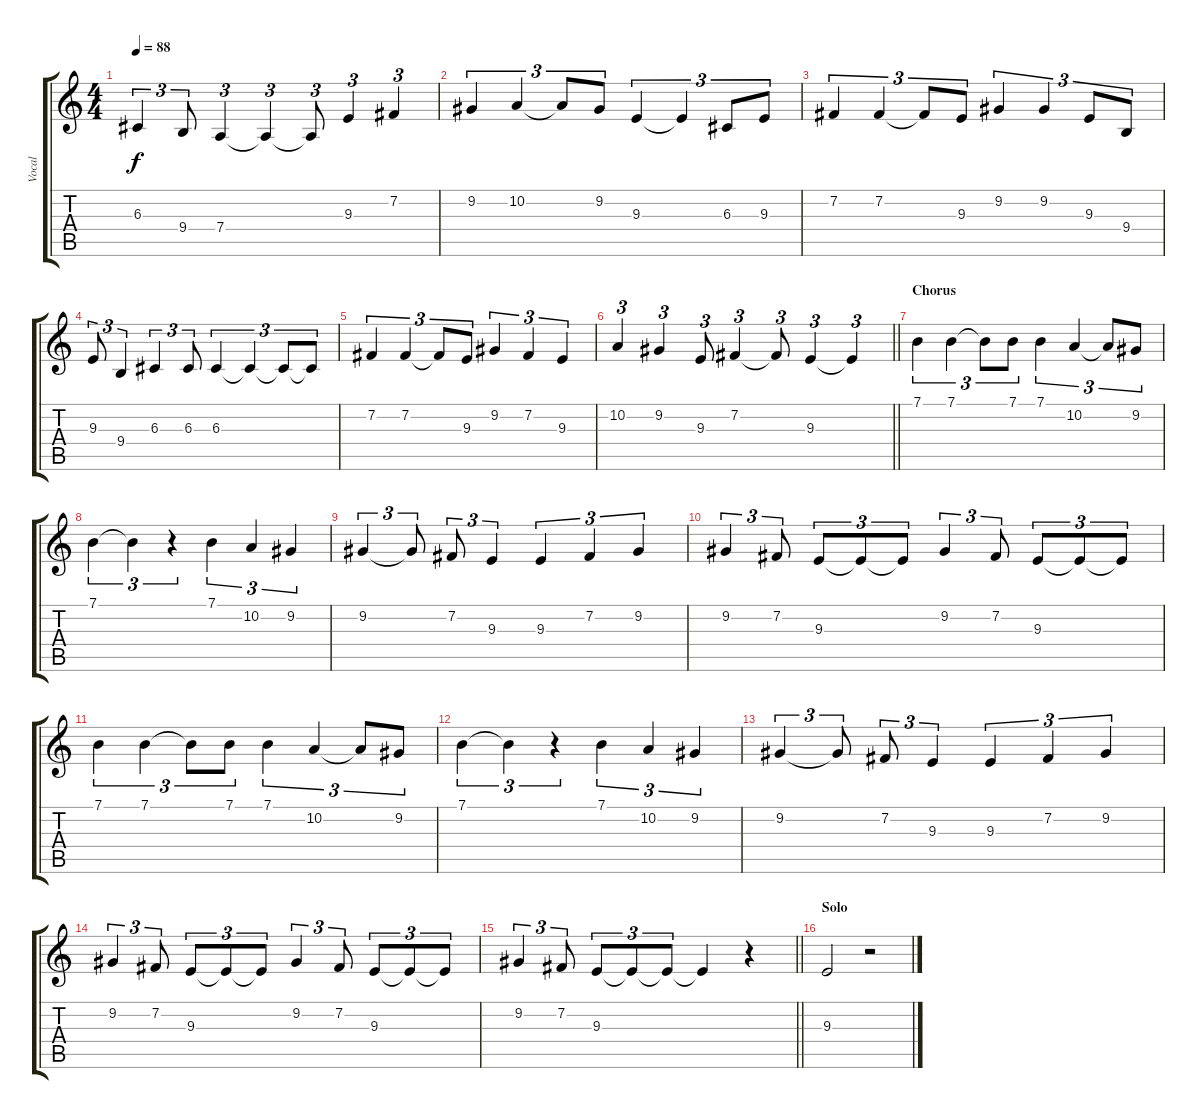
\track ("Vocal" "Vocal") {instrument clarinet}
\staff {score tabs}
\tuning (E4 B3 G3 D3 A2 E2) {hide}
\ts (4 4)
\tempo 88
\clef g2
\ks c
6.3.4{tu (3 2) dy f} 9.4.8{tu (3 2)} 7.4.4{tu (3 2)} 7.4{t}.4{tu (3 2)} 7.4{t}.8{tu (3 2)} 9.3.4{tu (3 2)} 7.2.4{tu (3 2)} |
9.2.4{tu (3 2)} 10.2.4{tu (3 2)} 10.2{t}.8{tu (3 2)} 9.2.8{tu (3 2)} 9.3.4{tu (3 2)} 9.3{t}.4{tu (3 2)} 6.3.8{tu (3 2)} 9.3.8{tu (3 2)} |
7.2.4{tu (3 2)} 7.2.4{tu (3 2)} 7.2{t}.8{tu (3 2)} 9.3.8{tu (3 2)} 9.2.4{tu (3 2)} 9.2.4{tu (3 2)} 9.3.8{tu (3 2)} 9.4.8{tu (3 2)} |
9.3.8{tu (3 2)} 9.4.4{tu (3 2)} 6.3.4{tu (3 2)} 6.3.8{tu (3 2)} 6.3.4{tu (3 2)} 6.3{t}.4{tu (3 2)} 6.3{t}.8{tu (3 2)} 6.3{t}.8{tu (3 2)} |
7.2.4{tu (3 2)} 7.2.4{tu (3 2)} 7.2{t}.8{tu (3 2)} 9.3.8{tu (3 2)} 9.2.4{tu (3 2)} 7.2.4{tu (3 2)} 9.3.4{tu (3 2)} |
\barLineRight lightlight
10.2.4{tu (3 2)} 9.2.4{tu (3 2)} 9.3.8{tu (3 2)} 7.2.4{tu (3 2)} 7.2{t}.8{tu (3 2)} 9.3.4{tu (3 2)} 9.3{t}.4{tu (3 2)} |
\section ("" "Chorus")
7.1.4{tu (3 2)} 7.1.4{tu (3 2)} 7.1{t}.8{tu (3 2)} 7.1.8{tu (3 2)} 7.1.4{tu (3 2)} 10.2.4{tu (3 2)} 10.2{t}.8{tu (3 2)} 9.2.8{tu (3 2)} |
7.1.4{tu (3 2)} 7.1{t}.4{tu (3 2)} r.4{tu (3 2)} 7.1.4{tu (3 2)} 10.2.4{tu (3 2)} 9.2.4{tu (3 2)} |
9.2.4{tu (3 2)} 9.2{t}.8{tu (3 2)} 7.2.8{tu (3 2)} 9.3.4{tu (3 2)} 9.3.4{tu (3 2)} 7.2.4{tu (3 2)} 9.2.4{tu (3 2)} |
9.2.4{tu (3 2)} 7.2.8{tu (3 2)} 9.3.8{tu (3 2)} 9.3{t}.8{tu (3 2)} 9.3{t}.8{tu (3 2)} 9.2.4{tu (3 2)} 7.2.8{tu (3 2)} 9.3.8{tu (3 2)} 9.3{t}.8{tu (3 2)} 9.3{t}.8{tu (3 2)} |
7.1.4{tu (3 2)} 7.1.4{tu (3 2)} 7.1{t}.8{tu (3 2)} 7.1.8{tu (3 2)} 7.1.4{tu (3 2)} 10.2.4{tu (3 2)} 10.2{t}.8{tu (3 2)} 9.2.8{tu (3 2)} |
7.1.4{tu (3 2)} 7.1{t}.4{tu (3 2)} r.4{tu (3 2)} 7.1.4{tu (3 2)} 10.2.4{tu (3 2)} 9.2.4{tu (3 2)} |
9.2.4{tu (3 2)} 9.2{t}.8{tu (3 2)} 7.2.8{tu (3 2)} 9.3.4{tu (3 2)} 9.3.4{tu (3 2)} 7.2.4{tu (3 2)} 9.2.4{tu (3 2)} |
9.2.4{tu (3 2)} 7.2.8{tu (3 2)} 9.3.8{tu (3 2)} 9.3{t}.8{tu (3 2)} 9.3{t}.8{tu (3 2)} 9.2.4{tu (3 2)} 7.2.8{tu (3 2)} 9.3.8{tu (3 2)} 9.3{t}.8{tu (3 2)} 9.3{t}.8{tu (3 2)} |
\barLineRight lightlight
9.2.4{tu (3 2)} 7.2.8{tu (3 2)} 9.3.8{tu (3 2)} 9.3{t}.8{tu (3 2)} 9.3{t}.8{tu (3 2)} 9.3{t}.4 r.4 |
\section ("" "Solo")
9.3.2 r.2
